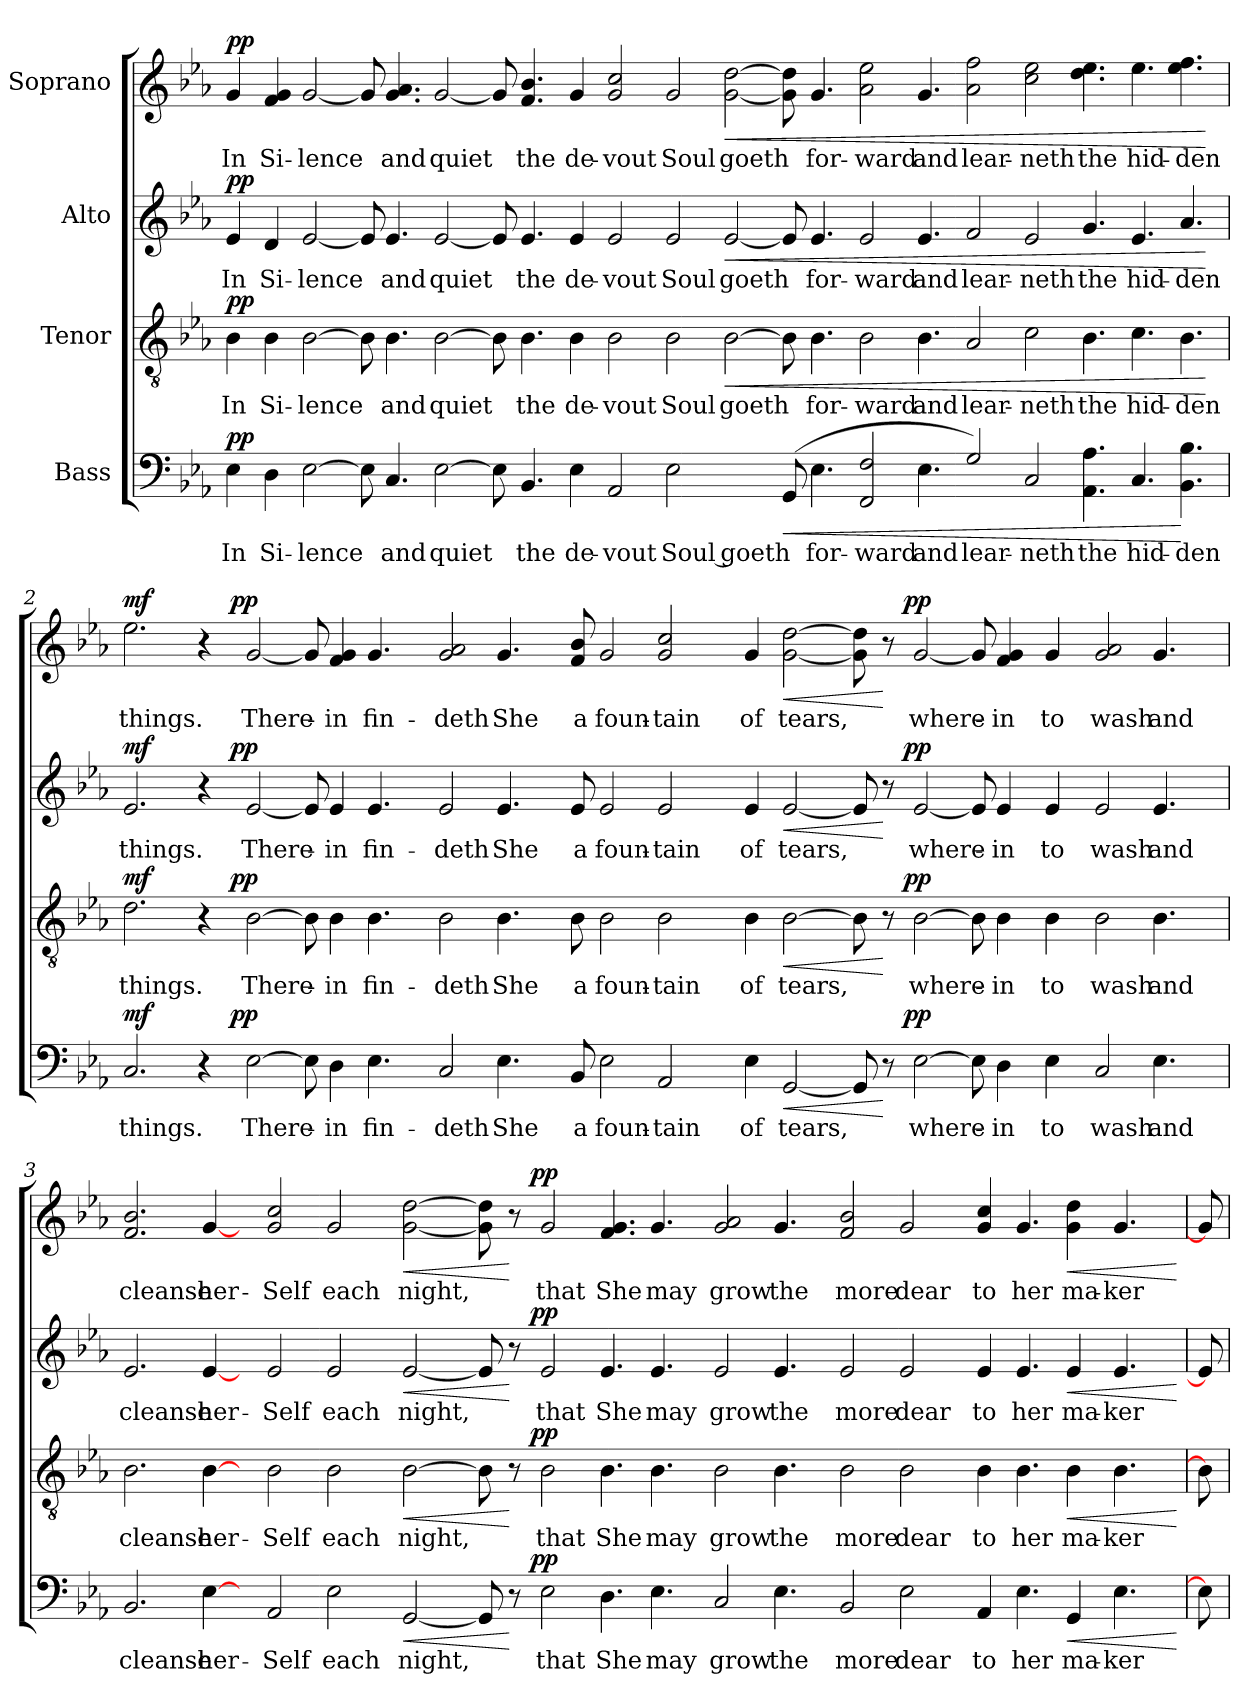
**kern	**text	**dynam	**kern	**text	**dynam	**kern	**text	**dynam	**kern	**text	**dynam
*part4	*part4	*part4	*part3	*part3	*part3	*part2	*part2	*part2	*part1	*part1	*part1
*staff4	*staff4	*staff4	*staff3	*staff3	*staff3	*staff2	*staff2	*staff2	*staff1	*staff1	*staff1
*I"Bass	*	*	*I"Tenor	*	*	*I"Alto	*	*	*I"Soprano	*	*
*clefF4	*	*	*clefGv2	*	*	*clefG2	*	*	*clefG2	*	*
*k[b-e-a-]	*	*	*k[b-e-a-]	*	*	*k[b-e-a-]	*	*	*k[b-e-a-]	*	*
*E-:	*	*	*E-:	*	*	*E-:	*	*	*E-:	*	*
=1	=1	=1	=1	=1	=1	=1	=1	=1	=1	=1	=1
!	!LO:LY:b	!LO:DY:a	!	!LO:LY:b	!LO:DY:a	!	!LO:LY:b	!LO:DY:a	!	!LO:LY:b	!LO:DY:a
4E-\	In	pp	4B-\	In	pp	4e-/	In	pp	4g/	In	pp
!	!LO:LY:b	!	!	!LO:LY:b	!	!	!LO:LY:b	!	!	!LO:LY:b	!
4D\	Si-	.	4B-\	Si-	.	4d/	Si-	.	4f/ 4g/	Si-	.
!	!LO:LY:b	!	!	!LO:LY:b	!	!	!LO:LY:b	!	!	!LO:LY:b	!
[>2E-\	-lence	.	[>2B-\	-lence	.	[<2e-/	-lence	.	[<2g/	-lence	.
8E-\]	.	.	8B-\]	.	.	8e-/]	.	.	8g/]	.	.
!	!LO:LY:b	!	!	!LO:LY:b	!	!	!LO:LY:b	!	!	!LO:LY:b	!
4.C/	and	.	4.B-\	and	.	4.e-/	and	.	4.g/ 4.a-/	and	.
!	!LO:LY:b	!	!	!LO:LY:b	!	!	!LO:LY:b	!	!	!LO:LY:b	!
[>2E-\	quiet	.	[>2B-\	quiet	.	[<2e-/	quiet	.	[<2g/	quiet	.
8E-\]	.	.	8B-\]	.	.	8e-/]	.	.	8g/]	.	.
!	!LO:LY:b	!	!	!LO:LY:b	!	!	!LO:LY:b	!	!	!LO:LY:b	!
4.BB-/	the	.	4.B-\	the	.	4.e-/	the	.	4.f/ 4.b-/	the	.
!	!LO:LY:b	!	!	!LO:LY:b	!	!	!LO:LY:b	!	!	!LO:LY:b	!
4E-\	de-	.	4B-\	de-	.	4e-/	de-	.	4g/	de-	.
!	!LO:LY:b	!	!	!LO:LY:b	!	!	!LO:LY:b	!	!	!LO:LY:b	!
2AA-/	-vout	.	2B-\	-vout	.	2e-/	-vout	.	2g/ 2cc/	-vout	.
!	!LO:LY:b	!	!	!LO:LY:b	!	!	!LO:LY:b	!	!	!LO:LY:b	!
2E-\	Soul goeth	.	2B-\	Soul	.	2e-/	Soul	.	2g/	Soul	.
!	!	!	!	!LO:LY:b	!LO:HP:b	!	!LO:LY:b	!LO:HP:b	!	!LO:LY:b	!LO:HP:b
2ryy	.	.	[>2B-\	goeth	<	[<2e-/	goeth	<	[<2g\ [>2dd\	goeth	<
!	!	!LO:HP:b	!	!	!	!	!	!	!	!	!
(<8GG/	.	<	8B-\]	.	.	8e-/]	.	.	8g\] 8dd\]	.	.
!	!LO:LY:b	!	!	!LO:LY:b	!	!	!LO:LY:b	!	!	!LO:LY:b	!
4.E-\	for-	.	4.B-\	for-	.	4.e-/	for-	.	4.g/	for-	.
!	!LO:LY:b	!	!	!LO:LY:b	!	!	!LO:LY:b	!	!	!LO:LY:b	!
2FF/ 2F/	-ward	.	2B-\	-ward	.	2e-/	-ward	.	2a-\ 2ee-\	-ward	.
!	!LO:LY:b	!	!	!LO:LY:b	!	!	!LO:LY:b	!	!	!LO:LY:b	!
4.E-\	and	.	4.B-\	and	.	4.e-/	and	.	4.g/	and	.
!	!LO:LY:b	!	!	!LO:LY:b	!	!	!LO:LY:b	!	!	!LO:LY:b	!
2G/)	lear-	.	2A-/	lear-	.	2f/	lear-	.	2a-\ 2ff\	lear-	.
!	!LO:LY:b	!	!	!LO:LY:b	!	!	!LO:LY:b	!	!	!LO:LY:b	!
2C/	-neth	.	2c\	-neth	.	2e-/	-neth	.	2cc\ 2ee-\	-neth	.
!	!LO:LY:b	!	!	!LO:LY:b	!	!	!LO:LY:b	!	!	!LO:LY:b	!
4.AA-\ 4.A-\	the	.	4.B-\	the	.	4.g/	the	.	4.dd\ 4.ee-\	the	.
!	!LO:LY:b	!	!	!LO:LY:b	!	!	!LO:LY:b	!	!	!LO:LY:b	!
4.C/	hid-	.	4.c\	hid-	.	4.e-/	hid-	.	4.ee-\	hid-	.
!	!LO:LY:b	!	!	!LO:LY:b	!	!	!LO:LY:b	!	!	!LO:LY:b	!
4.BB-\ 4.B-\	-den	[	4.B-\	-den	.	4.a-/	-den	.	4.ee-\ 4.ff\	-den	.
.	.	.	.	.	[	.	.	[	.	.	[
!!LO:LB:g=z
=2	=2	=2	=2	=2	=2	=2	=2	=2	=2	=2	=2
!	!LO:LY:b	!LO:DY:a	!	!LO:LY:b	!LO:DY:a	!	!LO:LY:b	!LO:DY:a	!	!LO:LY:b	!LO:DY:a
*^	*	*	*^	*	*	*^	*	*	*^	*	*
*	*^	*	*	*	*^	*	*	*	*^	*	*	*	*^	*	*
2.C/	2...ryy	1ryy	things.	mf	2.d\	2...ryy	1ryy	things.	mf	2.e-/	2...ryy	1ryy	things.	mf	2.ee-\	2...ryy	1ryy	things.	mf
4r	.	.	.	.	4r	.	.	.	.	4r	.	.	.	.	4r	.	.	.	.
!	!	!	!	!LO:DY:a	!	!	!	!	!LO:DY:a	!	!	!	!	!LO:DY:a	!	!	!	!	!LO:DY:a
.	1ryy	.	.	pp	.	1ryy	.	.	pp	.	1ryy	.	.	pp	.	1ryy	.	.	pp
!	!	!	!LO:LY:b	!	!	!	!	!LO:LY:b	!	!	!	!	!LO:LY:b	!	!	!	!	!LO:LY:b	!
[>2E-\	.	1ryy	There-	.	[>2B-\	.	1ryy	There-	.	[<2e-/	.	1ryy	There-	.	[<2g/	.	1ryy	There-	.
8E-\]	.	.	.	.	8B-\]	.	.	.	.	8e-/]	.	.	.	.	8g/]	.	.	.	.
!	!	!	!LO:LY:b	!	!	!	!	!LO:LY:b	!	!	!	!	!LO:LY:b	!	!	!	!	!LO:LY:b	!
4D\	.	.	-in	.	4B-\	.	.	-in	.	4e-/	.	.	-in	.	4f/ 4g/	.	.	-in	.
!	!	!	!LO:LY:b	!	!	!	!	!LO:LY:b	!	!	!	!	!LO:LY:b	!	!	!	!	!LO:LY:b	!
4.E-\	.	.	fin-	.	4.B-\	.	.	fin-	.	4.e-/	.	.	fin-	.	4.g/	.	.	fin-	.
.	1ryy	.	.	.	.	1ryy	.	.	.	.	1ryy	.	.	.	.	1ryy	.	.	.
.	.	1ryy	.	.	.	.	1ryy	.	.	.	.	1ryy	.	.	.	.	1ryy	.	.
!	!	!	!LO:LY:b	!	!	!	!	!LO:LY:b	!	!	!	!	!LO:LY:b	!	!	!	!	!LO:LY:b	!
2C/	.	.	-deth	.	2B-\	.	.	-deth	.	2e-/	.	.	-deth	.	2g/ 2a-/	.	.	-deth	.
!	!	!	!LO:LY:b	!	!	!	!	!LO:LY:b	!	!	!	!	!LO:LY:b	!	!	!	!	!LO:LY:b	!
4.E-\	.	.	She	.	4.B-\	.	.	She	.	4.e-/	.	.	She	.	4.g/	.	.	She	.
.	1ryy	.	.	.	.	1ryy	.	.	.	.	1ryy	.	.	.	.	1ryy	.	.	.
.	.	1ryy	.	.	.	.	1ryy	.	.	.	.	1ryy	.	.	.	.	1ryy	.	.
!	!	!	!LO:LY:b	!	!	!	!	!LO:LY:b	!	!	!	!	!LO:LY:b	!	!	!	!	!LO:LY:b	!
8BB-/	.	.	a	.	8B-\	.	.	a	.	8e-/	.	.	a	.	8f/ 8b-/	.	.	a	.
!	!	!	!LO:LY:b	!	!	!	!	!LO:LY:b	!	!	!	!	!LO:LY:b	!	!	!	!	!LO:LY:b	!
2E-\	.	.	foun-	.	2B-\	.	.	foun-	.	2e-/	.	.	foun-	.	2g/	.	.	foun-	.
!	!	!	!LO:LY:b	!	!	!	!	!LO:LY:b	!	!	!	!	!LO:LY:b	!	!	!	!	!LO:LY:b	!
2AA-/	.	.	-tain	.	2B-\	.	.	-tain	.	2e-/	.	.	-tain	.	2g/ 2cc/	.	.	-tain	.
.	1ryy	.	.	.	.	1ryy	.	.	.	.	1ryy	.	.	.	.	1ryy	.	.	.
.	.	1ryy	.	.	.	.	1ryy	.	.	.	.	1ryy	.	.	.	.	1ryy	.	.
!	!	!	!LO:LY:b	!	!	!	!	!LO:LY:b	!	!	!	!	!LO:LY:b	!	!	!	!	!LO:LY:b	!
4E-\	.	.	of	.	4B-\	.	.	of	.	4e-/	.	.	of	.	4g/	.	.	of	.
!	!	!	!LO:LY:b	!LO:HP:b	!	!	!	!LO:LY:b	!LO:HP:b	!	!	!	!LO:LY:b	!LO:HP:b	!	!	!	!LO:LY:b	!LO:HP:b
[<2GG/	.	.	tears,	<	[>2B-\	.	.	tears,	<	[<2e-/	.	.	tears,	<	[<2g\ [>2dd\	.	.	tears,	<
.	1ryy	.	.	.	.	1ryy	.	.	.	.	1ryy	.	.	.	.	1ryy	.	.	.
8GG/]	.	8..ryy	.	.	8B-\]	.	8..ryy	.	.	8e-/]	.	8..ryy	.	.	8g\] 8dd\]	.	8..ryy	.	.
8r	.	.	.	[	8r	.	.	.	[	8r	.	.	.	[	8r	.	.	.	[
!	!	!	!	!LO:DY:a	!	!	!	!	!LO:DY:a	!	!	!	!	!LO:DY:a	!	!	!	!	!LO:DY:a
.	.	1ryy	.	pp	.	.	1ryy	.	pp	.	.	1ryy	.	pp	.	.	1ryy	.	pp
!	!	!	!LO:LY:b	!	!	!	!	!LO:LY:b	!	!	!	!	!LO:LY:b	!	!	!	!	!LO:LY:b	!
[>2E-\	.	.	where-	.	[>2B-\	.	.	where-	.	[<2e-/	.	.	where-	.	[<2g/	.	.	where-	.
8E-\]	.	.	.	.	8B-\]	.	.	.	.	8e-/]	.	.	.	.	8g/]	.	.	.	.
!	!	!	!LO:LY:b	!	!	!	!	!LO:LY:b	!	!	!	!	!LO:LY:b	!	!	!	!	!LO:LY:b	!
4D\	.	.	-in	.	4B-\	.	.	-in	.	4e-/	.	.	-in	.	4f/ 4g/	.	.	-in	.
.	1ryy	.	.	.	.	1ryy	.	.	.	.	1ryy	.	.	.	.	1ryy	.	.	.
!	!	!	!LO:LY:b	!	!	!	!	!LO:LY:b	!	!	!	!	!LO:LY:b	!	!	!	!	!LO:LY:b	!
4E-\	.	.	to	.	4B-\	.	.	to	.	4e-/	.	.	to	.	4g/	.	.	to	.
.	.	1ryy	.	.	.	.	1ryy	.	.	.	.	1ryy	.	.	.	.	1ryy	.	.
!	!	!	!LO:LY:b	!	!	!	!	!LO:LY:b	!	!	!	!	!LO:LY:b	!	!	!	!	!LO:LY:b	!
2C/	.	.	wash	.	2B-\	.	.	wash	.	2e-/	.	.	wash	.	2g/ 2a-/	.	.	wash	.
!	!	!	!LO:LY:b	!	!	!	!	!LO:LY:b	!	!	!	!	!LO:LY:b	!	!	!	!	!LO:LY:b	!
4.E-\	.	.	and	.	4.B-\	.	.	and	.	4.e-/	.	.	and	.	4.g/	.	.	and	.
.	4ryy	.	.	.	.	4ryy	.	.	.	.	4ryy	.	.	.	.	4ryy	.	.	.
.	16ryy	.	.	.	.	16ryy	.	.	.	.	16ryy	.	.	.	.	16ryy	.	.	.
.	.	32ryy	.	.	.	.	32ryy	.	.	.	.	32ryy	.	.	.	.	32ryy	.	.
!!LO:PB:g=z
=3	=3	=3	=3	=3	=3	=3	=3	=3	=3	=3	=3	=3	=3	=3	=3	=3	=3	=3	=3
!	!	!	!LO:LY:b	!	!	!	!	!LO:LY:b	!	!	!	!	!LO:LY:b	!	!	!	!	!LO:LY:b	!
*	*v	*v	*	*	*	*	*	*	*	*	*v	*v	*	*	*	*v	*v	*	*
*	*	*	*	*	*v	*v	*	*	*	*	*	*	*	*	*	*
2.BB-/	1ryy	cleanse	.	2.B-\	1ryy	cleanse	.	2.e-/	1ryy	cleanse	.	2.f/ 2.b-/	1ryy	cleanse	.
!	!	!LO:LY:b	!	!	!	!LO:LY:b	!	!	!	!LO:LY:b	!	!	!	!LO:LY:b	!
[4E-\	.	her-	.	[4B-\	.	her-	.	[4e-/	.	her-	.	[4g/	.	her-	.
8ryy	1ryy	.	.	8ryy	1ryy	.	.	8ryy	1ryy	.	.	8ryy	1ryy	.	.
!	!	!LO:LY:b	!	!	!	!LO:LY:b	!	!	!	!LO:LY:b	!	!	!	!LO:LY:b	!
2AA-/	.	-Self	.	2B-\	.	-Self	.	2e-/	.	-Self	.	2g/ 2cc/	.	-Self	.
!	!	!LO:LY:b	!	!	!	!LO:LY:b	!	!	!	!LO:LY:b	!	!	!	!LO:LY:b	!
2E-\	.	each	.	2B-\	.	each	.	2e-/	.	each	.	2g/	.	each	.
.	2ryy	.	.	.	2ryy	.	.	.	2ryy	.	.	.	2ryy	.	.
!	!	!LO:LY:b	!LO:HP:b	!	!	!LO:LY:b	!LO:HP:b	!	!	!LO:LY:b	!LO:HP:b	!	!	!LO:LY:b	!LO:HP:b
[<2GG/	.	night,	<	[>2B-\	.	night,	<	[<2e-/	.	night,	<	[<2g\ [>2dd\	.	night,	<
.	4ryy	.	.	.	4ryy	.	.	.	4ryy	.	.	.	4ryy	.	.
8GG/]	.	.	.	8B-\]	.	.	.	8e-/]	.	.	.	8g\] 8dd\]	.	.	.
8r	16.ryy	.	[	8r	16.ryy	.	[	8r	16.ryy	.	[	8r	16.ryy	.	[
!	!	!	!LO:DY:a	!	!	!	!LO:DY:a	!	!	!	!LO:DY:a	!	!	!	!LO:DY:a
.	1ryy	.	pp	.	1ryy	.	pp	.	1ryy	.	pp	.	1ryy	.	pp
!	!	!LO:LY:b	!	!	!	!LO:LY:b	!	!	!	!LO:LY:b	!	!	!	!LO:LY:b	!
2E-\	.	that	.	2B-\	.	that	.	2e-/	.	that	.	2g/	.	that	.
!	!	!LO:LY:b	!	!	!	!LO:LY:b	!	!	!	!LO:LY:b	!	!	!	!LO:LY:b	!
4.D\	.	She	.	4.B-\	.	She	.	4.e-/	.	She	.	4.f/ 4.g/	.	She	.
!	!	!LO:LY:b	!	!	!	!LO:LY:b	!	!	!	!LO:LY:b	!	!	!	!LO:LY:b	!
4.E-\	.	may	.	4.B-\	.	may	.	4.e-/	.	may	.	4.g/	.	may	.
.	1ryy	.	.	.	1ryy	.	.	.	1ryy	.	.	.	1ryy	.	.
!	!	!LO:LY:b	!	!	!	!LO:LY:b	!	!	!	!LO:LY:b	!	!	!	!LO:LY:b	!
2C/	.	grow	.	2B-\	.	grow	.	2e-/	.	grow	.	2g/ 2a-/	.	grow	.
!	!	!LO:LY:b	!	!	!	!LO:LY:b	!	!	!	!LO:LY:b	!	!	!	!LO:LY:b	!
4.E-\	.	the	.	4.B-\	.	the	.	4.e-/	.	the	.	4.g/	.	the	.
.	1ryy	.	.	.	1ryy	.	.	.	1ryy	.	.	.	1ryy	.	.
!	!	!LO:LY:b	!	!	!	!LO:LY:b	!	!	!	!LO:LY:b	!	!	!	!LO:LY:b	!
2BB-/	.	more	.	2B-\	.	more	.	2e-/	.	more	.	2f/ 2b-/	.	more	.
!	!	!LO:LY:b	!	!	!	!LO:LY:b	!	!	!	!LO:LY:b	!	!	!	!LO:LY:b	!
2E-\	.	dear	.	2B-\	.	dear	.	2e-/	.	dear	.	2g/	.	dear	.
.	1ryy	.	.	.	1ryy	.	.	.	1ryy	.	.	.	1ryy	.	.
!	!	!LO:LY:b	!	!	!	!LO:LY:b	!	!	!	!LO:LY:b	!	!	!	!LO:LY:b	!
4AA-/	.	to	.	4B-\	.	to	.	4e-/	.	to	.	4g/ 4cc/	.	to	.
!	!	!LO:LY:b	!	!	!	!LO:LY:b	!	!	!	!LO:LY:b	!	!	!	!LO:LY:b	!
4.E-\	.	her	.	4.B-\	.	her	.	4.e-/	.	her	.	4.g/	.	her	.
!	!	!LO:LY:b	!LO:HP:b	!	!	!LO:LY:b	!LO:HP:b	!	!	!LO:LY:b	!LO:HP:b	!	!	!LO:LY:b	!LO:HP:b
4GG/	.	ma-	<	4B-\	.	ma-	<	4e-/	.	ma-	<	4g\ 4dd\	.	ma-	<
.	4ryy	.	.	.	4ryy	.	.	.	4ryy	.	.	.	4ryy	.	.
!	!	!LO:LY:b	!	!	!	!LO:LY:b	!	!	!	!LO:LY:b	!	!	!	!LO:LY:b	!
4.E-\	.	-ker	.	4.B-\	.	-ker	.	4.e-/	.	-ker	.	4.g/	.	-ker	.
.	8ryy	.	.	.	8ryy	.	.	.	8ryy	.	.	.	8ryy	.	.
.	32ryy	.	.	.	32ryy	.	.	.	32ryy	.	.	.	32ryy	.	.
.	.	.	[	.	.	.	[	.	.	.	[	.	.	.	[
*v	*v	*	*	*	*	*	*	*v	*v	*	*	*v	*v	*	*
*	*	*	*v	*v	*	*	*	*	*	*	*	*
=4	=4	=4	=4	=4	=4	=4	=4	=4	=4	=4	=4
8E-\]	.	.	8B-\]	.	.	8e-/]	.	.	8g/]	.	.
=	=	=	=	=	=	=	=	=	=	=	=
*-	*-	*-	*-	*-	*-	*-	*-	*-	*-	*-	*-
